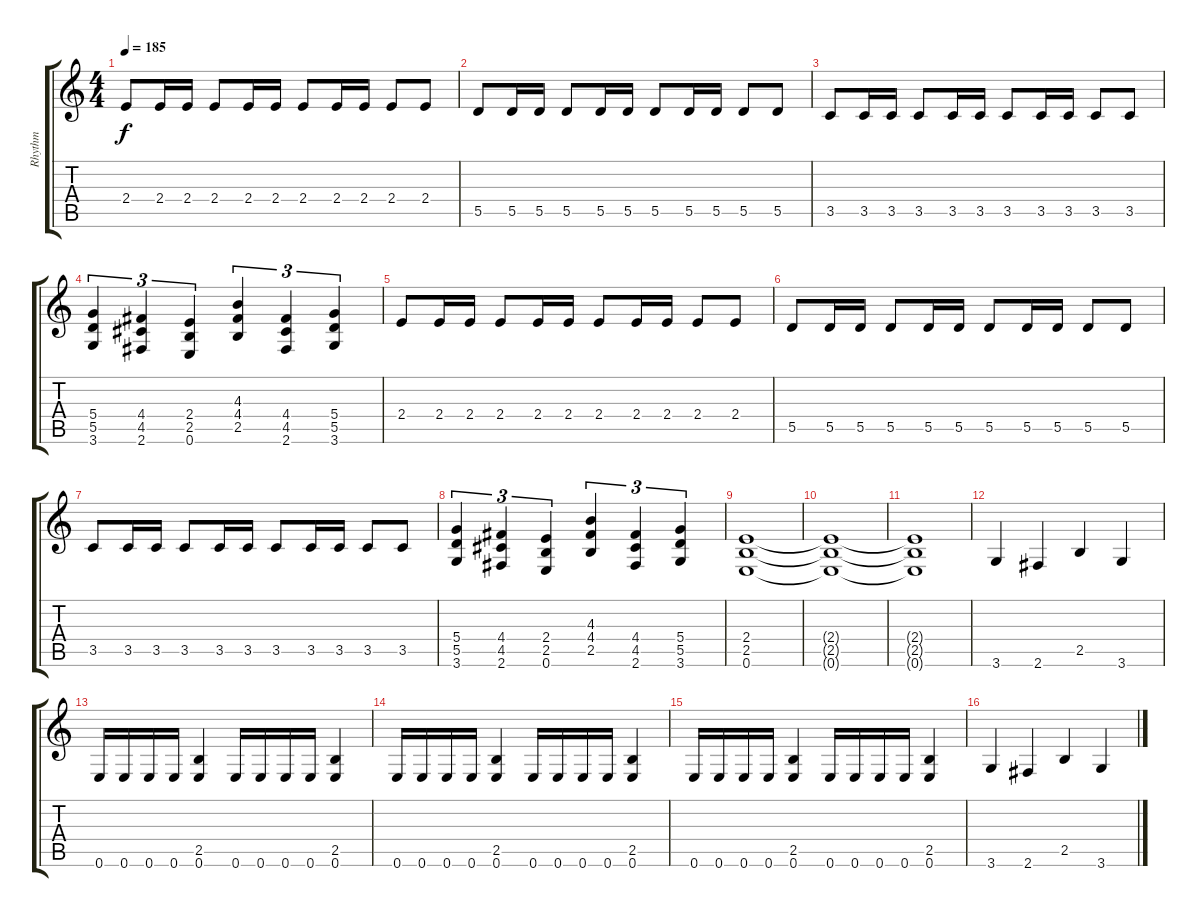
\track ("Rhythm" "Rhythm") {instrument distortionguitar}
\staff {score tabs}
\tuning (E4 B3 G3 D3 A2 E2) {hide}
\ts (4 4)
\tempo 185
\clef g2
\ks c
2.4.8{dy f} 2.4.16 2.4.16 2.4.8 2.4.16 2.4.16 2.4.8 2.4.16 2.4.16 2.4.8 2.4.8 |
5.5.8 5.5.16 5.5.16 5.5.8 5.5.16 5.5.16 5.5.8 5.5.16 5.5.16 5.5.8 5.5.8 |
3.5.8 3.5.16 3.5.16 3.5.8 3.5.16 3.5.16 3.5.8 3.5.16 3.5.16 3.5.8 3.5.8 |
(5.4 5.5 3.6).4{tu (3 2)} (4.4 4.5 2.6).4{tu (3 2)} (2.4 2.5 0.6).4{tu (3 2)} (4.3 4.4 2.5).4{tu (3 2)} (4.4 4.5 2.6).4{tu (3 2)} (5.4 5.5 3.6).4{tu (3 2)} |
2.4.8 2.4.16 2.4.16 2.4.8 2.4.16 2.4.16 2.4.8 2.4.16 2.4.16 2.4.8 2.4.8 |
5.5.8 5.5.16 5.5.16 5.5.8 5.5.16 5.5.16 5.5.8 5.5.16 5.5.16 5.5.8 5.5.8 |
3.5.8 3.5.16 3.5.16 3.5.8 3.5.16 3.5.16 3.5.8 3.5.16 3.5.16 3.5.8 3.5.8 |
(5.4 5.5 3.6).4{tu (3 2)} (4.4 4.5 2.6).4{tu (3 2)} (2.4 2.5 0.6).4{tu (3 2)} (4.3 4.4 2.5).4{tu (3 2)} (4.4 4.5 2.6).4{tu (3 2)} (5.4 5.5 3.6).4{tu (3 2)} |
(2.4 2.5 0.6).1 |
(2.4{t} 2.5{t} 0.6{t}).1 |
(2.4{t} 2.5{t} 0.6{t}).1 |
3.6.4 2.6.4 2.5.4 3.6.4 |
0.6.16 0.6.16 0.6.16 0.6.16 (2.5 0.6).4 0.6.16 0.6.16 0.6.16 0.6.16 (2.5 0.6).4 |
0.6.16 0.6.16 0.6.16 0.6.16 (2.5 0.6).4 0.6.16 0.6.16 0.6.16 0.6.16 (2.5 0.6).4 |
0.6.16 0.6.16 0.6.16 0.6.16 (2.5 0.6).4 0.6.16 0.6.16 0.6.16 0.6.16 (2.5 0.6).4 |
3.6.4 2.6.4 2.5.4 3.6.4
